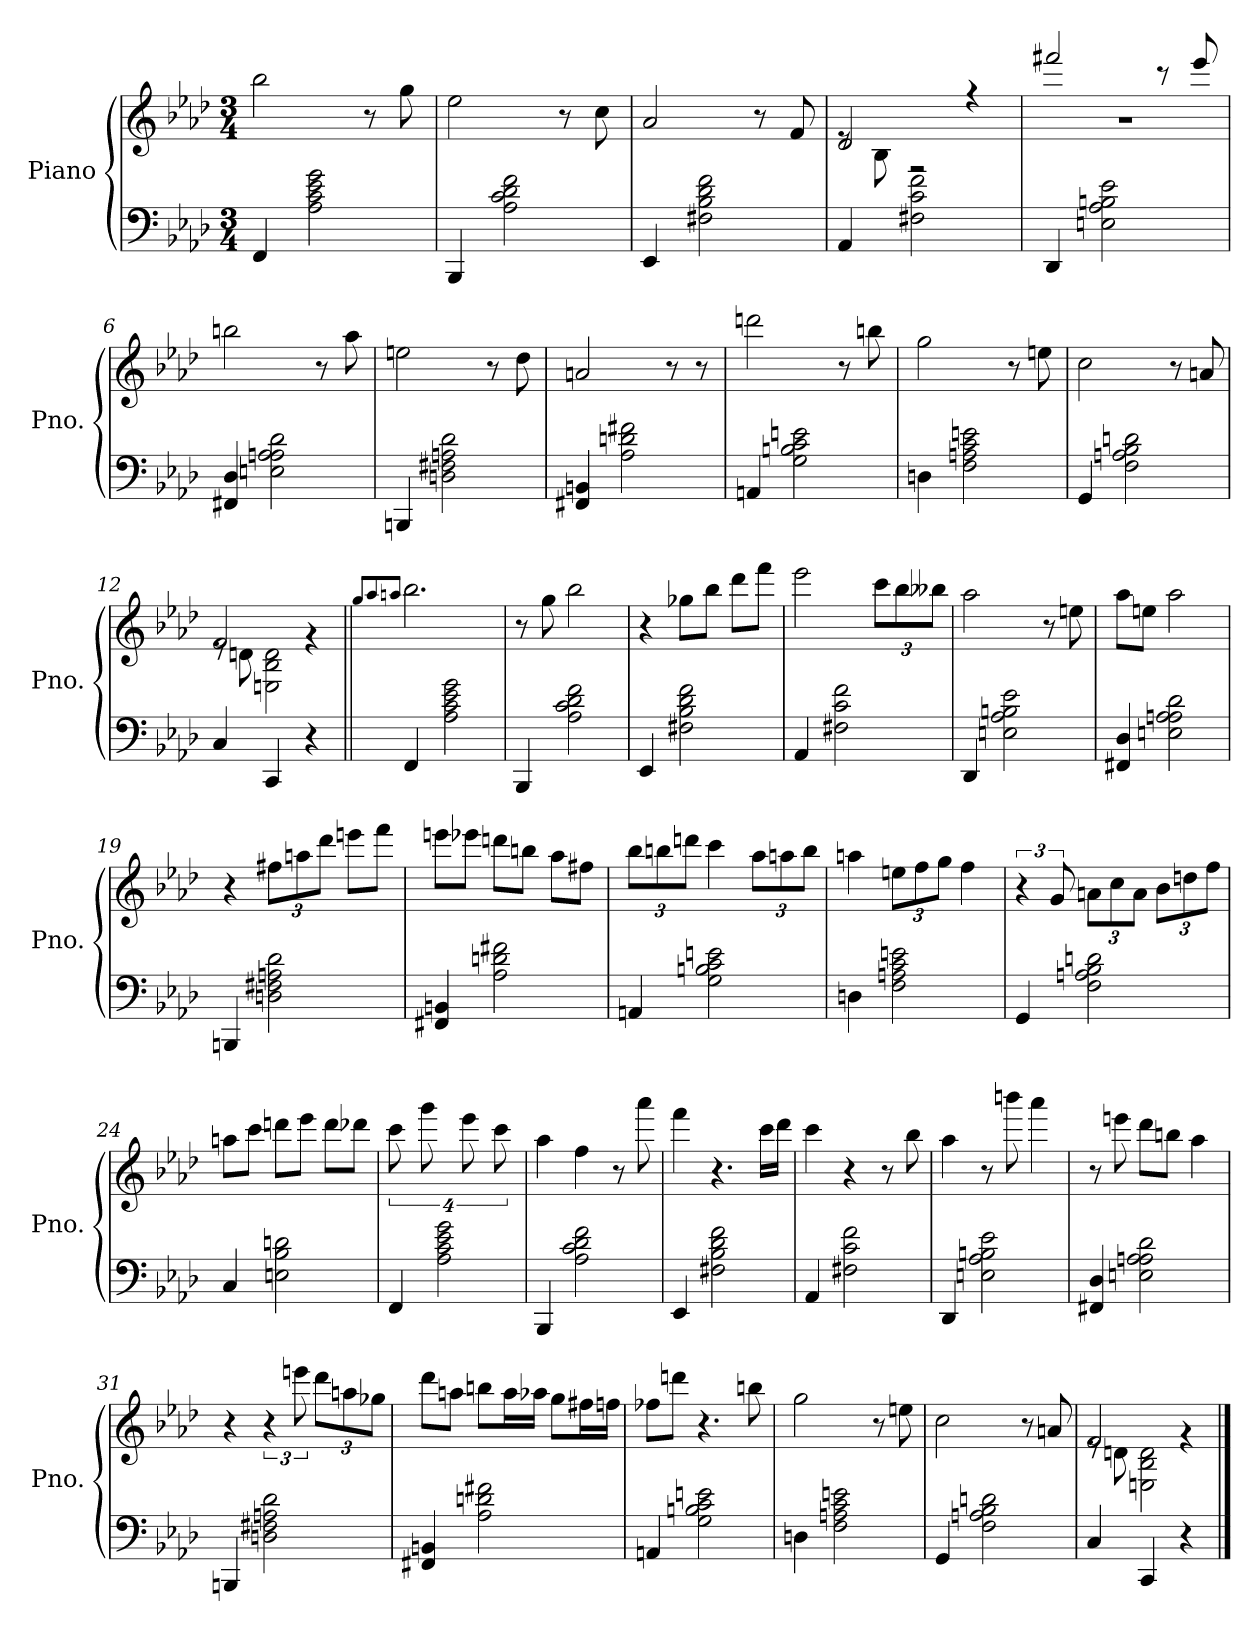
**kern	**kern
*part1	*part1
*staff2	*staff1
*I"Piano	*
*I'Pno.	*
*clefF4	*clefG2
*k[b-e-a-d-]	*k[b-e-a-d-]
*M3/4	*M3/4
=1	=1
4FF/	2bb-\
2A-\ 2c\ 2e-\ 2g\	.
.	8r
.	8gg\
=2	=2
4BBB-/	2ee-\
2A-\ 2c\ 2d-\ 2f\	.
.	8r
.	8cc\
=3	=3
4EE-/	2a-/
2F#X\ 2B-\ 2d-\ 2f\	.
.	8r
.	8f/
=4	=4
*	*^
4AA-/	2d-/	8re
.	.	8B-\
2F#X\ 2c\ 2f\	.	2r
.	4r	.
=5	=5	=5
4DD-/	2fff#X/	2.r
2En\ 2A-\ 2Bn\ 2e-\	.	.
.	8r	.
.	8eee-/	.
*	*v	*v
=6	=6
4FF#X/ 4D-/	2bbn\
2En\ 2A-\ 2An\ 2d-\	.
.	8r
.	8aa-\
=7	=7
4BBBn/	2een\
2Dn\ 2F#X\ 2An\ 2d-\	.
.	8r
.	8dd-\
!!LO:LB:g=z
=8	=8
4FF#X/ 4BBn/	2an/
2A-\ 2dn\ 2f#X\	.
.	8r
.	8r
=9	=9
4AAn/	2dddn\
2G\ 2Bn\ 2c\ 2en\	.
.	8r
.	8bbn\
=10	=10
4Dn\	2gg\
2F\ 2An\ 2c\ 2en\	.
.	8r
.	8een\
=11	=11
4GG/	2cc\
2F\ 2An\ 2B-\ 2dn\	.
.	8r
.	8an/
=12	=12
*	*^
4C/	2f/	8re
.	.	8dn\
4CC/	.	2En\ 2B-\ 2d\
4r	4rg	.
*	*v	*v
=13||	=13||
.	8qgg/L
.	8qaa-/
.	8qaan/J
4FF/	2.bb-\
2A-\ 2c\ 2e-\ 2g\	.
!!LO:LB:g=z
=14	=14
4BBB-/	8r
.	8gg\
2A-\ 2c\ 2d-\ 2f\	2bb-\
=15	=15
4EE-/	4r
2F#X\ 2B-\ 2d-\ 2f\	8gg-X\L
.	8bb-\J
.	8ddd-\L
.	8fff\J
=16	=16
4AA-/	2eee-\
2F#X\ 2c\ 2f\	.
*	*Xbrackettup
.	12ccc\L
.	12bb-\
.	12bb--X\J
=17	=17
4DD-/	2aa-\
2En\ 2A-\ 2Bn\ 2e-\	.
.	8r
.	8een\
=18	=18
4FF#X/ 4D-/	8aa-\L
.	8een\J
2En\ 2A-\ 2An\ 2d-\	2aa-\
!!LO:LB:g=z
=19	=19
4BBBn/	4r
2Dn\ 2F#X\ 2An\ 2d-\	12ff#X\L
.	12aan\
.	12ddd-\J
.	8eeen\L
.	8fff\J
=20	=20
4FF#X/ 4BBn/	8eeen\L
.	8eee-X\J
2A-\ 2dn\ 2f#X\	8dddn\L
.	8bbn\J
.	8aa-\L
.	8ff#X\J
=21	=21
4AAn/	12bb-\L
.	12bbn\
.	12dddn\J
2G\ 2Bn\ 2c\ 2en\	4ccc\
.	12aa-\L
.	12aan\
.	12bb\J
=22	=22
4Dn\	4aan\
2F\ 2An\ 2c\ 2en\	12een\L
.	12ff\
.	12gg\J
.	4ff\
!!LO:LB:g=z
=23	=23
*	*brackettup
4GG/	6r
.	12g/
*	*Xbrackettup
2F\ 2An\ 2B-\ 2dn\	12an\L
.	12cc\
.	12a\J
.	12b-\L
.	12ddn\
.	12ff\J
=24	=24
4C/	8aan\L
.	8ccc\J
2En\ 2B-\ 2dn\	8dddn\L
.	8eee-\J
.	8ddd\L
.	8ddd-X\J
=25	=25
*	*brackettup
4FF/	16%3ccc\
.	16%3ggg\
2A-\ 2c\ 2e-\ 2g\	.
.	16%3eee-\
.	16%3ccc\
=26	=26
4BBB-/	4aa-\
2A-\ 2c\ 2d-\ 2f\	4ff\
.	8r
.	8aaa-\
=27	=27
4EE-/	4fff\
2F#X\ 2B-\ 2d-\ 2f\	4.r
.	16ccc\LL
.	16ddd-\JJ
!!LO:PB:g=z
=28	=28
4AA-/	4ccc\
2F#X\ 2c\ 2f\	4r
.	8r
.	8bb-\
=29	=29
4DD-/	4aa-\
2En\ 2A-\ 2Bn\ 2e-\	8r
.	8bbbn\
.	4aaa-\
=30	=30
4FF#X/ 4D-/	8r
.	8eeen\
2En\ 2A-\ 2An\ 2d-\	8ddd-\L
.	8bbn\J
.	4aa-\
=31	=31
4BBBn/	4r
2Dn\ 2F#X\ 2An\ 2d-\	6r
.	12eeen\
*	*Xbrackettup
.	12ddd-\L
.	12aan\
.	12gg-X\J
!!LO:LB:g=z
=32	=32
4FF#X/ 4BBn/	8ddd-\L
.	8aan\J
2A-\ 2dn\ 2f#X\	8bbn\L
.	16aa\L
.	16aa-X\JJ
.	8gg\L
.	16ff#X\L
.	16ffn\JJ
=33	=33
4AAn/	8ff-X\L
.	8dddn\J
2G\ 2Bn\ 2c\ 2en\	4.r
.	8bbn\
=34	=34
4Dn\	2gg\
2F\ 2An\ 2c\ 2en\	.
.	8r
.	8een\
=35	=35
4GG/	2cc\
2F\ 2An\ 2B-\ 2dn\	.
.	8r
.	8an/
=36	=36
*	*^
4C/	2f/	8re
.	.	8dn\
4CC/	.	2En\ 2B-\ 2d\
4r	4rg	.
*	*v	*v
==	==
*-	*-
